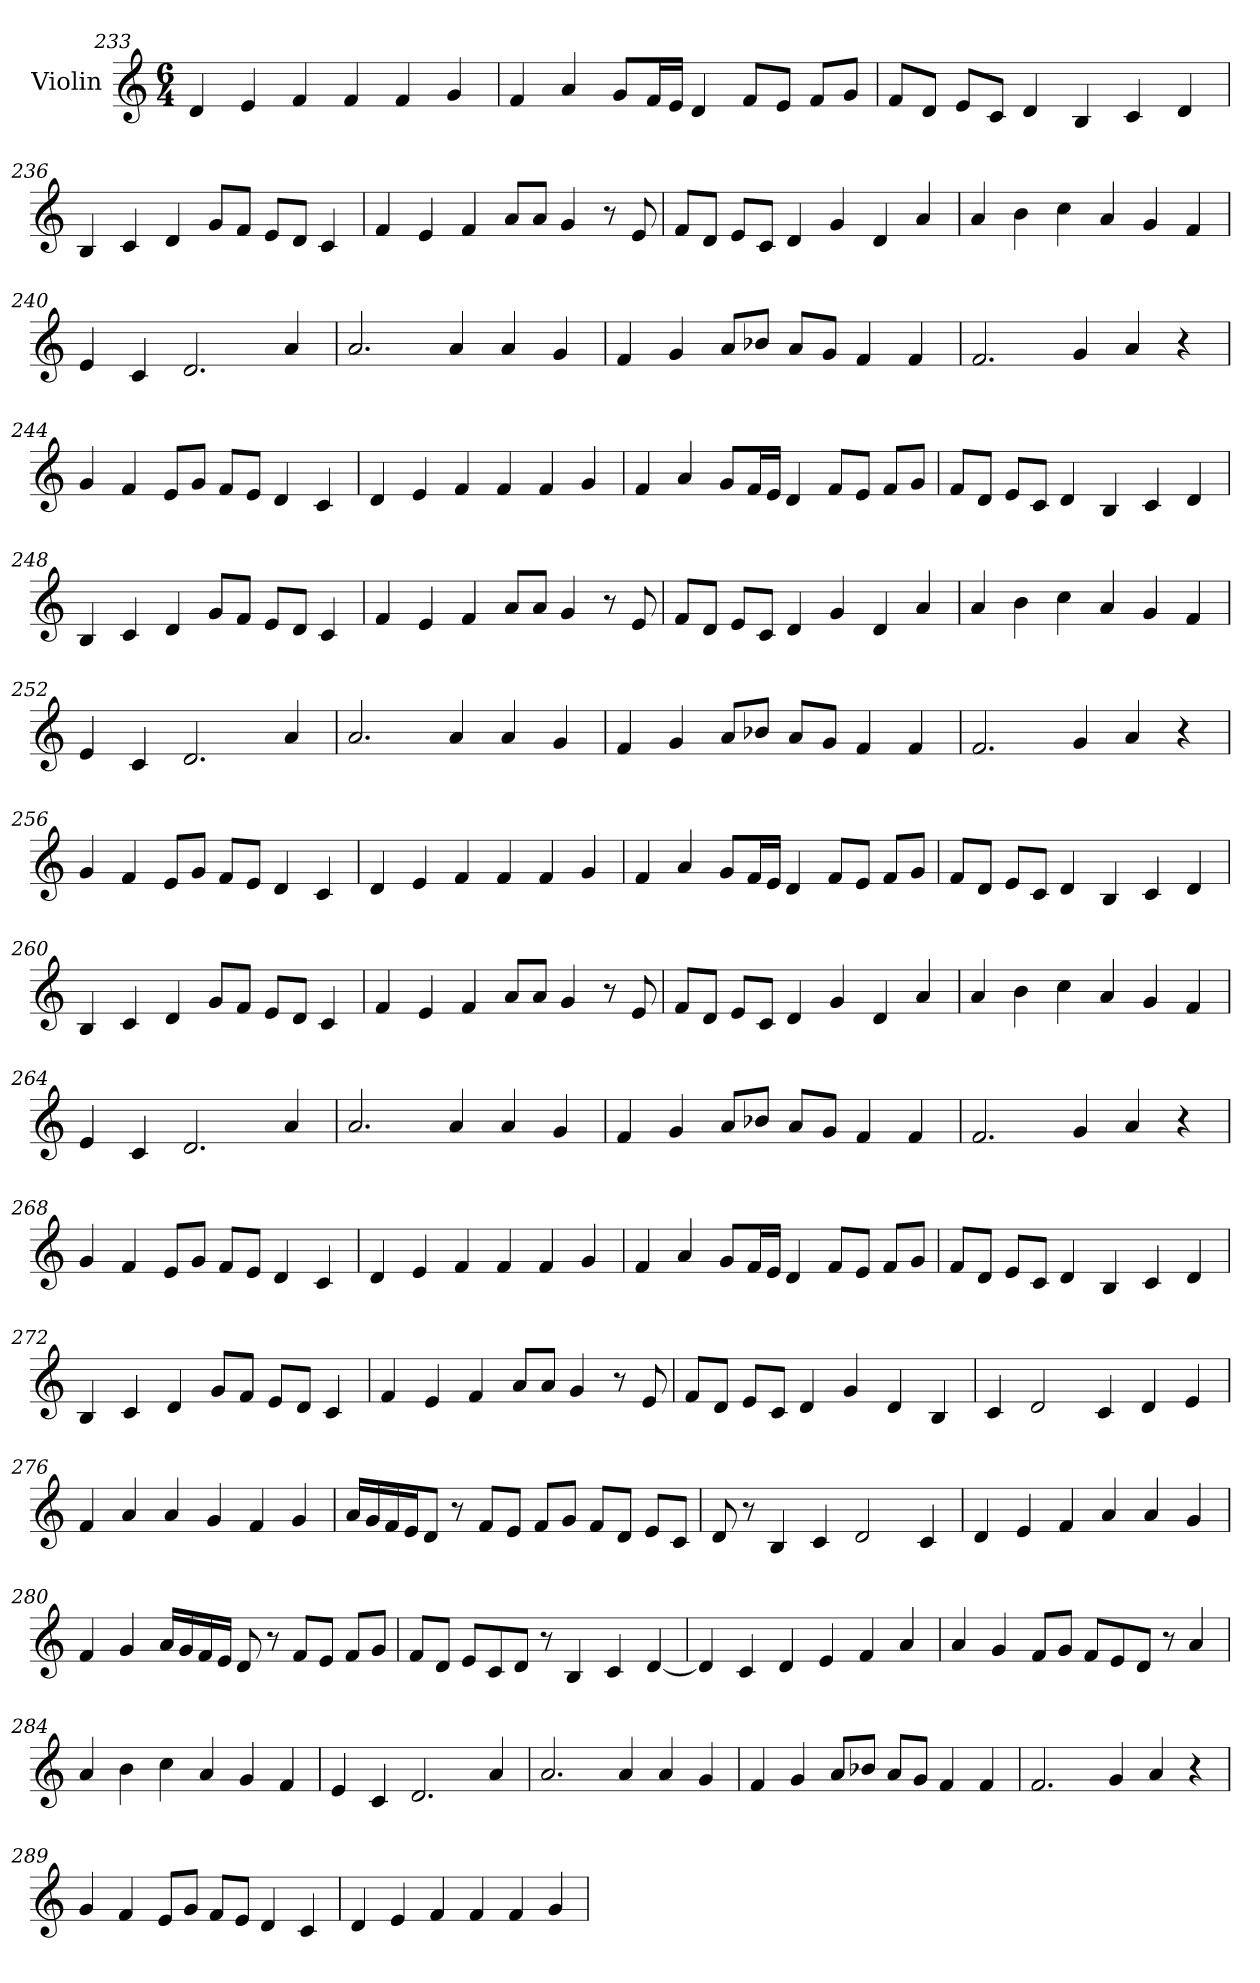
**kern
*part1
*staff1
*I"Violin
*clefG2
*k[]
*M6/4
=233
4d/
4e/
4f/
4f/
4f/
4g/
=234
4f/
4a/
8g/L
16f/L
16e/JJ
4d/
8f/L
8e/J
8f/L
8g/J
!!LO:LB:g=z
=235
8f/L
8d/J
8e/L
8c/J
4d/
4B/
4c/
4d/
=236
4B/
4c/
4d/
8g/L
8f/J
8e/L
8d/J
4c/
=237
4f/
4e/
4f/
8a/L
8a/J
4g/
8r
8e/
!!LO:PB:g=z
=238
8f/L
8d/J
8e/L
8c/J
4d/
4g/
4d/
4a/
=239
4a/
4b\
4cc\
4a/
4g/
4f/
=240
4e/
4c/
2.d/
4a/
=241
2.a/
4a/
4a/
4g/
!!LO:LB:g=z
=242
4f/
4g/
8a/L
8b-X/J
8a/L
8g/J
4f/
4f/
=243
2.f/
4g/
4a/
4r
=244
4g/
4f/
8e/L
8g/J
8f/L
8e/J
4d/
4c/
=245
4d/
4e/
4f/
4f/
4f/
4g/
!!LO:LB:g=z
=246
4f/
4a/
8g/L
16f/L
16e/JJ
4d/
8f/L
8e/J
8f/L
8g/J
=247
8f/L
8d/J
8e/L
8c/J
4d/
4B/
4c/
4d/
=248
4B/
4c/
4d/
8g/L
8f/J
8e/L
8d/J
4c/
!!LO:LB:g=z
=249
4f/
4e/
4f/
8a/L
8a/J
4g/
8r
8e/
=250
8f/L
8d/J
8e/L
8c/J
4d/
4g/
4d/
4a/
=251
4a/
4b\
4cc\
4a/
4g/
4f/
=252
4e/
4c/
2.d/
4a/
!!LO:LB:g=z
=253
2.a/
4a/
4a/
4g/
=254
4f/
4g/
8a/L
8b-X/J
8a/L
8g/J
4f/
4f/
=255
2.f/
4g/
4a/
4r
=256
4g/
4f/
8e/L
8g/J
8f/L
8e/J
4d/
4c/
!!LO:LB:g=z
=257
4d/
4e/
4f/
4f/
4f/
4g/
=258
4f/
4a/
8g/L
16f/L
16e/JJ
4d/
8f/L
8e/J
8f/L
8g/J
=259
8f/L
8d/J
8e/L
8c/J
4d/
4B/
4c/
4d/
!!LO:LB:g=z
=260
4B/
4c/
4d/
8g/L
8f/J
8e/L
8d/J
4c/
=261
4f/
4e/
4f/
8a/L
8a/J
4g/
8r
8e/
=262
8f/L
8d/J
8e/L
8c/J
4d/
4g/
4d/
4a/
!!LO:LB:g=z
=263
4a/
4b\
4cc\
4a/
4g/
4f/
=264
4e/
4c/
2.d/
4a/
=265
2.a/
4a/
4a/
4g/
=266
4f/
4g/
8a/L
8b-X/J
8a/L
8g/J
4f/
4f/
!!LO:PB:g=z
=267
2.f/
4g/
4a/
4r
=268
4g/
4f/
8e/L
8g/J
8f/L
8e/J
4d/
4c/
=269
4d/
4e/
4f/
4f/
4f/
4g/
=270
4f/
4a/
8g/L
16f/L
16e/JJ
4d/
8f/L
8e/J
8f/L
8g/J
!!LO:LB:g=z
=271
8f/L
8d/J
8e/L
8c/J
4d/
4B/
4c/
4d/
=272
4B/
4c/
4d/
8g/L
8f/J
8e/L
8d/J
4c/
=273
4f/
4e/
4f/
8a/L
8a/J
4g/
8r
8e/
!!LO:LB:g=z
=274
8f/L
8d/J
8e/L
8c/J
4d/
4g/
4d/
4B/
=275
4c/
2d/
4c/
4d/
4e/
=276
4f/
4a/
4a/
4g/
4f/
4g/
!!LO:LB:g=z
=277
16a/LL
16g/
16f/
16e/J
8d/J
8r
8f/L
8e/J
8f/L
8g/J
8f/L
8d/J
8e/L
8c/J
=278
8d/
8r
4B/
4c/
2d/
4c/
=279
4d/
4e/
4f/
4a/
4a/
4g/
!!LO:LB:g=z
=280
4f/
4g/
16a/LL
16g/
16f/
16e/JJ
8d/
8r
8f/L
8e/J
8f/L
8g/J
=281
8f/L
8d/J
8e/L
8c/
8d/J
8r
4B/
4c/
[4d/
=282
4d/]
4c/
4d/
4e/
4f/
4a/
!!LO:LB:g=z
=283
4a/
4g/
8f/L
8g/J
8f/L
8e/
8d/J
8r
4a/
=284
4a/
4b\
4cc\
4a/
4g/
4f/
=285
4e/
4c/
2.d/
4a/
=286
2.a/
4a/
4a/
4g/
!!LO:LB:g=z
=287
4f/
4g/
8a/L
8b-X/J
8a/L
8g/J
4f/
4f/
=288
2.f/
4g/
4a/
4r
=289
4g/
4f/
8e/L
8g/J
8f/L
8e/J
4d/
4c/
=290
4d/
4e/
4f/
4f/
4f/
4g/
=
*-
